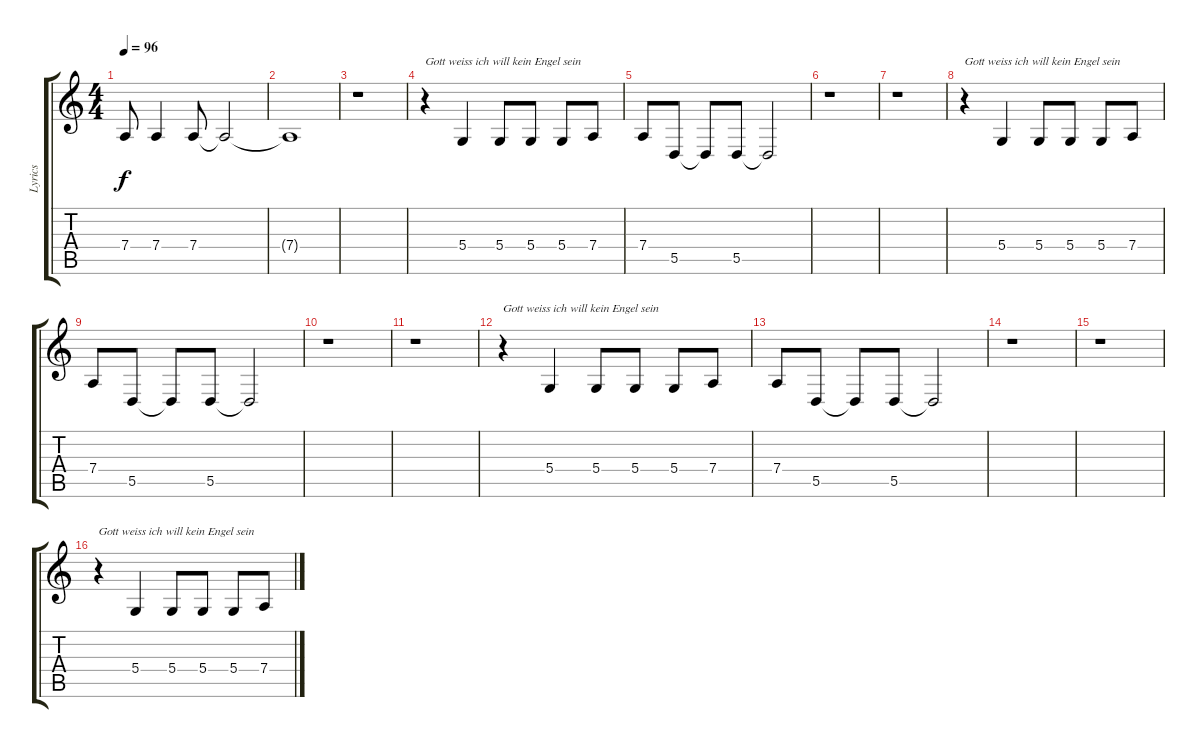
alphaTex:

\track ("Lyrics" "Lyrics") {instrument pad4choir}
\staff {score tabs}
\tuning (E4 B3 G3 D3 A2 E2) {hide}
\ts (4 4)
\tempo 96
\clef g2
\ks c
7.4.8{dy f} 7.4.4 7.4.8 7.4{t}.2 |
7.4{t}.1 |
r.1 |
r.4{txt "Gott weiss ich will kein Engel sein"} 5.4.4 5.4.8 5.4.8 5.4.8 7.4.8 |
7.4.8 5.5.8 5.5{t}.8 5.5.8 5.5{t}.2 |
r.1 |
r.1 |
r.4{txt "Gott weiss ich will kein Engel sein"} 5.4.4 5.4.8 5.4.8 5.4.8 7.4.8 |
7.4.8 5.5.8 5.5{t}.8 5.5.8 5.5{t}.2 |
r.1 |
r.1 |
r.4{txt "Gott weiss ich will kein Engel sein"} 5.4.4 5.4.8 5.4.8 5.4.8 7.4.8 |
7.4.8 5.5.8 5.5{t}.8 5.5.8 5.5{t}.2 |
r.1 |
r.1 |
r.4{txt "Gott weiss ich will kein Engel sein"} 5.4.4 5.4.8 5.4.8 5.4.8 7.4.8
